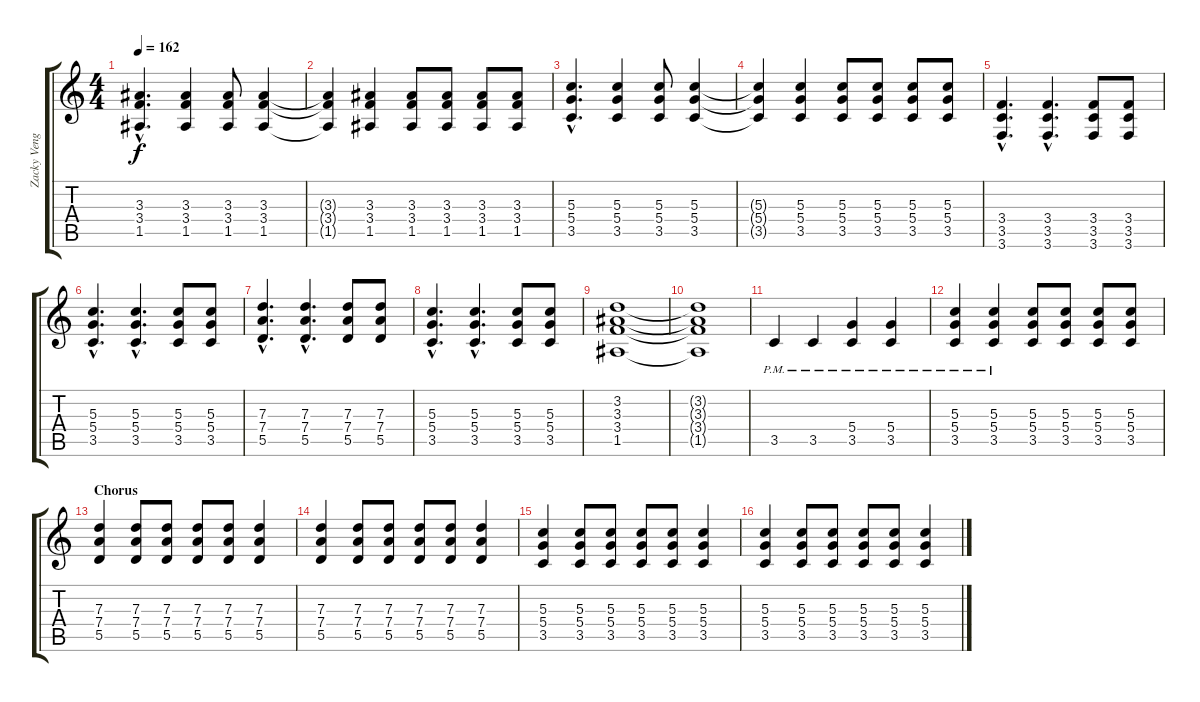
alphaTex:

\track ("Zacky Vengeance" "Zacky Veng") {instrument distortionguitar}
\staff {score tabs}
\tuning (E4 B3 G3 D3 A2 D2) {hide}
\ts (4 4)
\tempo 162
\clef g2
\ks c
(3.3{hac} 3.4{hac} 1.5{hac}).4{d dy f} (3.3 3.4 1.5).4 (3.3 3.4 1.5).8 (3.3 3.4 1.5).4 |
(3.3{t} 3.4{t} 1.5{t}).4 (3.3 3.4 1.5).4 (3.3 3.4 1.5).8 (3.3 3.4 1.5).8 (3.3 3.4 1.5).8 (3.3 3.4 1.5).8 |
(5.3{hac} 5.4{hac} 3.5{hac}).4{d} (5.3 5.4 3.5).4 (5.3 5.4 3.5).8 (5.3 5.4 3.5).4 |
(5.3{t} 5.4{t} 3.5{t}).4 (5.3 5.4 3.5).4 (5.3 5.4 3.5).8 (5.3 5.4 3.5).8 (5.3 5.4 3.5).8 (5.3 5.4 3.5).8 |
(3.4{hac} 3.5{hac} 3.6{hac}).4{d} (3.4{hac} 3.5{hac} 3.6{hac}).4{d} (3.4 3.5 3.6).8 (3.4 3.5 3.6).8 |
(5.3{hac} 5.4{hac} 3.5{hac}).4{d} (5.3{hac} 5.4{hac} 3.5{hac}).4{d} (5.3 5.4 3.5).8 (5.3 5.4 3.5).8 |
(7.3{hac} 7.4{hac} 5.5{hac}).4{d} (7.3{hac} 7.4{hac} 5.5{hac}).4{d} (7.3 7.4 5.5).8 (7.3 7.4 5.5).8 |
(5.3{hac} 5.4{hac} 3.5{hac}).4{d} (5.3{hac} 5.4{hac} 3.5{hac}).4{d} (5.3 5.4 3.5).8 (5.3 5.4 3.5).8 |
(3.2 3.3 3.4 1.5).1 |
(3.2{t} 3.3{t} 3.4{t} 1.5{t}).1 |
3.5{pm}.4 3.5{pm}.4 (5.4{pm} 3.5{pm}).4 (5.4{pm} 3.5{pm}).4 |
(5.3{pm} 5.4{pm} 3.5{pm}).4 (5.3{pm} 5.4{pm} 3.5{pm}).4 (5.3 5.4 3.5).8 (5.3 5.4 3.5).8 (5.3 5.4 3.5).8 (5.3 5.4 3.5).8 |
\section ("" "Chorus")
(7.3 7.4 5.5).4{volume 16} (7.3 7.4 5.5).8 (7.3 7.4 5.5).8 (7.3 7.4 5.5).8 (7.3 7.4 5.5).8 (7.3 7.4 5.5).4 |
(7.3 7.4 5.5).4 (7.3 7.4 5.5).8 (7.3 7.4 5.5).8 (7.3 7.4 5.5).8 (7.3 7.4 5.5).8 (7.3 7.4 5.5).4 |
(5.3 5.4 3.5).4 (5.3 5.4 3.5).8 (5.3 5.4 3.5).8 (5.3 5.4 3.5).8 (5.3 5.4 3.5).8 (5.3 5.4 3.5).4 |
(5.3 5.4 3.5).4 (5.3 5.4 3.5).8 (5.3 5.4 3.5).8 (5.3 5.4 3.5).8 (5.3 5.4 3.5).8 (5.3 5.4 3.5).4
